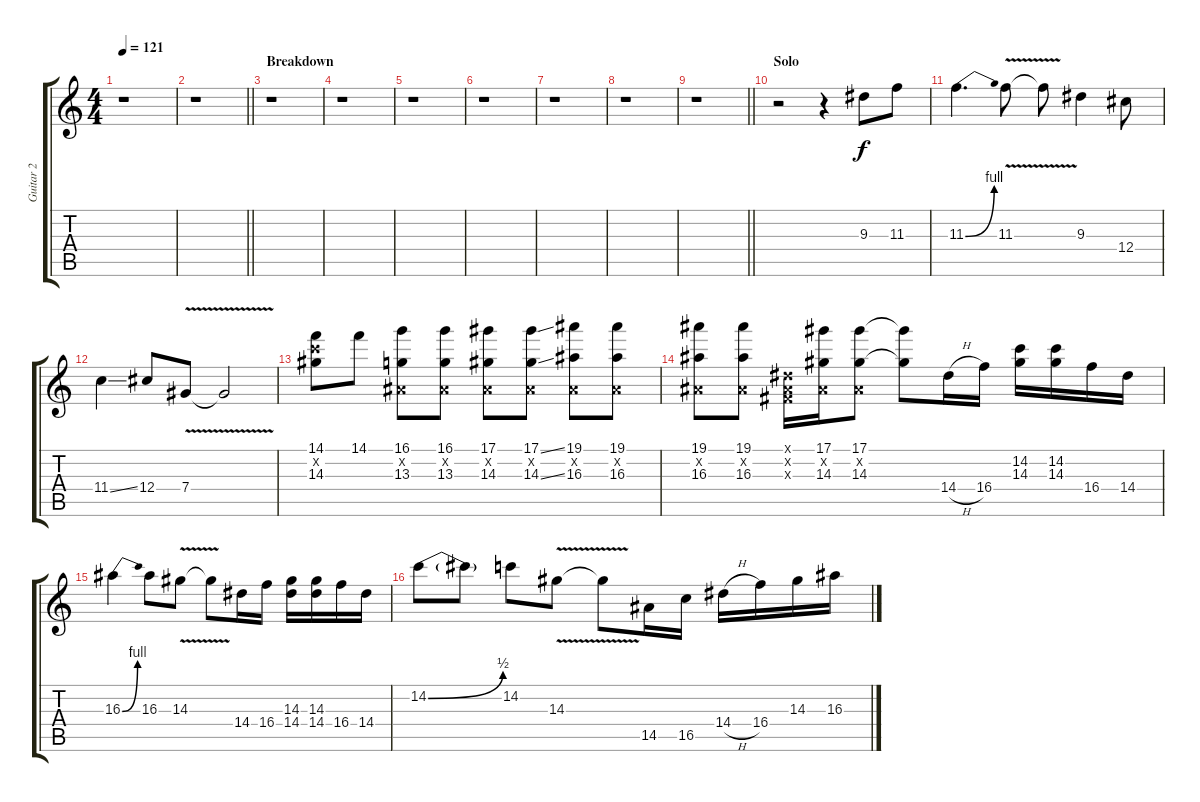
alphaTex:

\track ("Guitar 2" "Guitar 2") {instrument overdrivenguitar}
\staff {score tabs}
\tuning (Eb4 Bb3 Gb3 Db3 Ab2 Eb2) {hide}
\ts (4 4)
\tempo 121
\clef g2
\ks c
r.1{dy f} |
\barLineRight lightlight
r.1 |
\section ("" "Breakdown")
r.1 |
r.1 |
r.1 |
r.1 |
r.1 |
r.1 |
\barLineRight lightlight
r.1 |
\section ("" "Solo")
r.2 r.4 9.3.8 11.3.8 |
11.3{be (bend 0 0 60 4)}.4{d} 11.3{v}.8 11.3{t}.8 9.3.4 12.4.8 |
11.4{ss}.4 12.4.8 7.4{v}.8 7.4{t}.2 |
(14.1 14.2{x} 14.3).8 14.1.8 (16.1 0.2{x} 13.3).8 (16.1 0.2{x} 13.3).8 (17.1 0.2{x} 14.3).8 (17.1{ss} 0.2{x} 14.3{ss}).8 (19.1 0.2{x} 16.3).8 (19.1 0.2{x} 16.3).8 |
(19.1 0.2{x} 16.3).8 (19.1 0.2{x} 16.3).8 (0.1{x} 0.2{x} 0.3{x}).16 (17.1 0.2{x} 14.3).16 (17.1 0.2{x} 14.3).8 (17.1{t} 14.3{t}).8 14.4{h}.16 16.4.16 (14.2 14.3).16 (14.2 14.3).16 16.4.16 14.4.16 |
16.3{be (bend 0 0 60 4)}.4 16.3.8 14.3{v}.8 14.3{t}.8 14.4.16 16.4.16 (14.3 14.4).16 (14.3 14.4).16 16.4.16 14.4.16 |
14.2{be (bend 0 0 60 2)}.8 14.2{t}.8 14.2.8 14.3{v}.8 14.3{t}.8 14.5.16 16.5.16 14.4{h}.16 16.4.16 14.3.16 16.3.16
